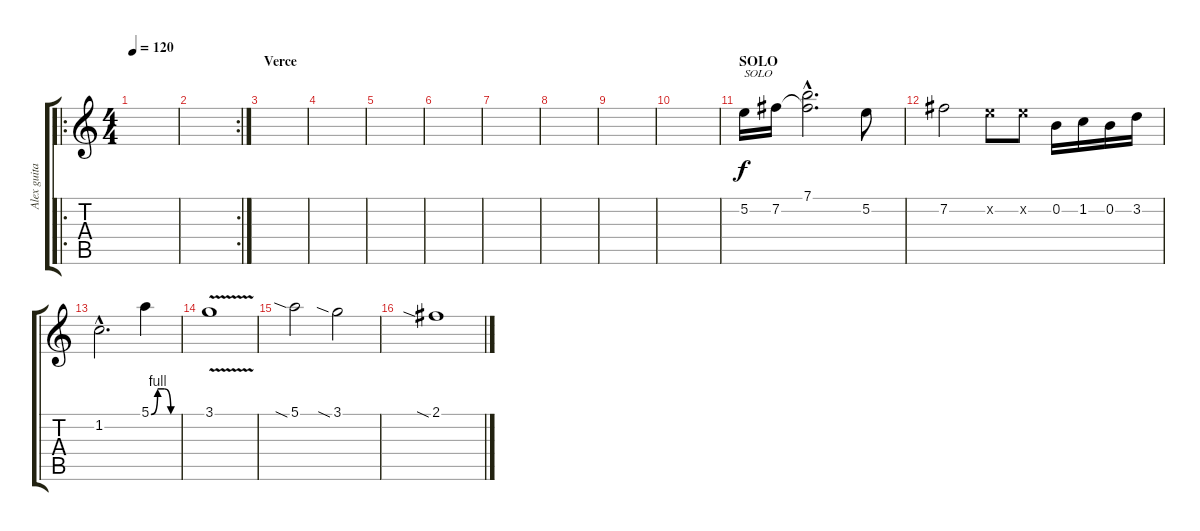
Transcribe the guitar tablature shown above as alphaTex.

\track ("Alex guitar 1" "Alex guita") {instrument distortionguitar}
\staff {score tabs}
\tuning (E4 B3 G3 D3 A2 E2) {hide}
\ro
\ts (4 4)
\tempo 120
\clef g2
\ks c
|
\rc 2
|
\section ("" "Verce")
|
|
|
|
|
|
|
|
\section ("" "SOLO")
5.2.16{txt "SOLO"} 7.2.16 (7.1{hac} 7.2{hac t}).2{d} 5.2.8 |
7.2.2 5.2{x}.8 5.2{x}.8 0.2.16 1.2.16 0.2.16 3.2.16 |
1.2{hac}.2{d} 5.1{be (custom 0 0 15 4 30 4 45 0 60 0)}.4 |
3.1{v}.1 |
5.1{sia}.2 3.1{sia}.2 |
2.1{sia}.1
